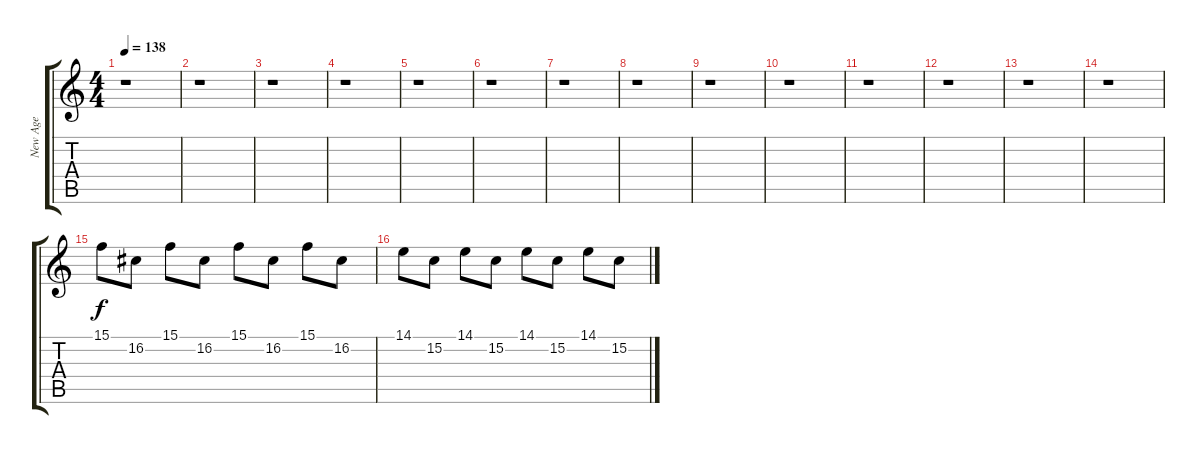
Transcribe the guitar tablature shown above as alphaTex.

\track ("New Age" "New Age") {instrument pad1newage}
\staff {score tabs}
\tuning (D4 A3 F3 C3 G2 D2) {hide}
\ts (4 4)
\tempo 138
\clef g2
\ks c
r.1{dy f} |
r.1 |
r.1 |
r.1 |
r.1 |
r.1 |
r.1 |
r.1 |
r.1 |
r.1 |
r.1 |
r.1 |
r.1 |
r.1 |
15.1.8 16.2.8 15.1.8 16.2.8 15.1.8 16.2.8 15.1.8 16.2.8 |
14.1.8 15.2.8 14.1.8 15.2.8 14.1.8 15.2.8 14.1.8 15.2.8
